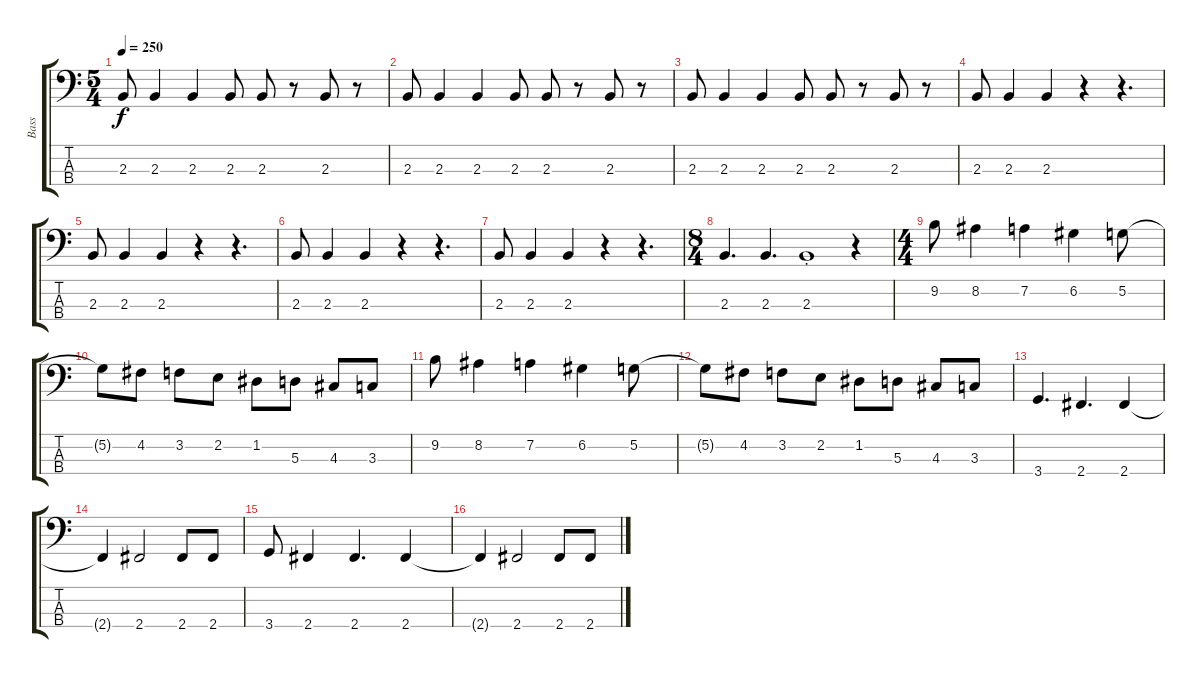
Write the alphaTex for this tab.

\track ("Bass" "Bass") {instrument electricbassfinger}
\staff {score tabs}
\tuning (G2 D2 A1 E1) {hide}
\ts (5 4)
\tempo 250
\clef f4
\ks c
2.3.8{dy f} 2.3.4 2.3.4 2.3.8 2.3.8 r.8 2.3.8 r.8 |
2.3.8 2.3.4 2.3.4 2.3.8 2.3.8 r.8 2.3.8 r.8 |
2.3.8 2.3.4 2.3.4 2.3.8 2.3.8 r.8 2.3.8 r.8 |
2.3.8 2.3.4 2.3.4 r.4 r.4{d} |
2.3.8 2.3.4 2.3.4 r.4 r.4{d} |
2.3.8 2.3.4 2.3.4 r.4 r.4{d} |
2.3.8 2.3.4 2.3.4 r.4 r.4{d} |
\ts (8 4)
2.3.4{d} 2.3.4{d} 2.3{st}.1 r.4 |
\ts (4 4)
9.2.8 8.2.4 7.2.4 6.2.4 5.2.8 |
5.2{t}.8 4.2.8 3.2.8 2.2.8 1.2.8 5.3.8 4.3.8 3.3.8 |
9.2.8 8.2.4 7.2.4 6.2.4 5.2.8 |
5.2{t}.8 4.2.8 3.2.8 2.2.8 1.2.8 5.3.8 4.3.8 3.3.8 |
3.4.4{d} 2.4.4{d} 2.4.4 |
2.4{t}.4 2.4.2 2.4.8 2.4.8 |
3.4.8 2.4.4 2.4.4{d} 2.4.4 |
2.4{t}.4 2.4.2 2.4.8 2.4.8
